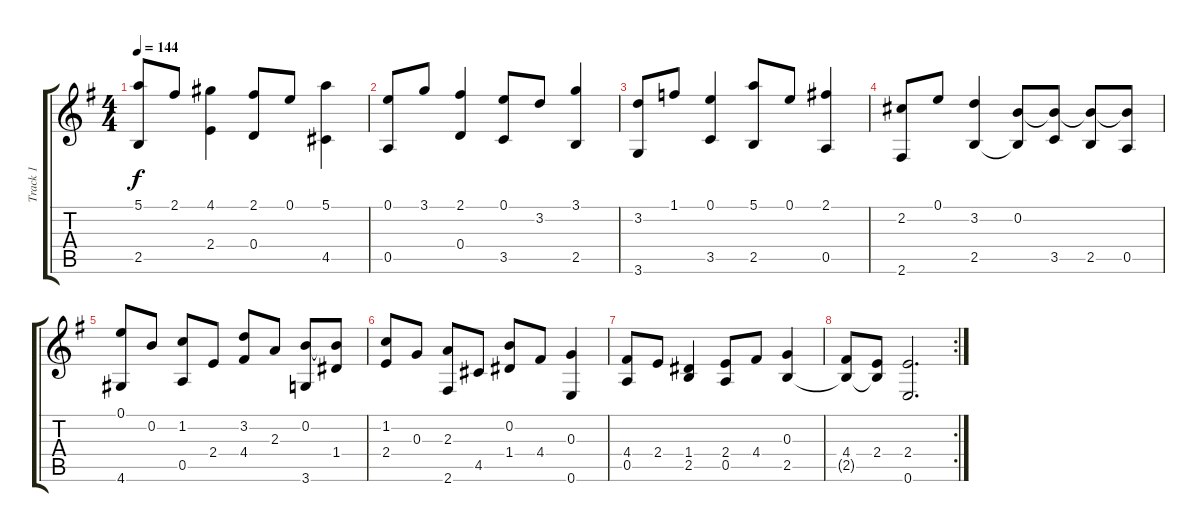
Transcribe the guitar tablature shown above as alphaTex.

\track ("Track 1" "Track 1") {instrument acousticguitarnylon}
\staff {score tabs}
\tuning (E4 B3 G3 D3 A2 E2) {hide}
\ts (4 4)
\tempo 144
\clef g2
\ks g
(5.1 2.5).8{dy f} 2.1.8 (4.1 2.4).4 (2.1 0.4).8 0.1.8 (5.1 4.5).4 |
(0.1 0.5).8 3.1.8 (2.1 0.4).4 (0.1 3.5).8 3.2.8 (3.1 2.5).4 |
(3.2 3.6).8 1.1.8 (0.1 3.5).4 (5.1 2.5).8 0.1.8 (2.1 0.5).4 |
(2.2 2.6).8 0.1.8 (3.2 2.5).4 (0.2 2.5{t}).8 (0.2{t} 3.5).8 (0.2{t} 2.5).8 (0.2{t} 0.5).8 |
(0.1 4.6).8 0.2.8 (1.2 0.5).8 2.4.8 (3.2 4.4).8 2.3.8 (0.2 3.6).8 (0.2{t} 1.4).8 |
(1.2 2.4).8 0.3.8 (2.3 2.6).8 4.5.8 (0.2 1.4).8 4.4.8 (0.3 0.6).4 |
(4.4 0.5).8 2.4.8 (1.4 2.5).4 (2.4 0.5).8 4.4.8 (0.3 2.5).4 |
\rc 2
(4.4 2.5{t}).8 (2.4 2.5{t}).8 (2.4 0.6).2{d}
